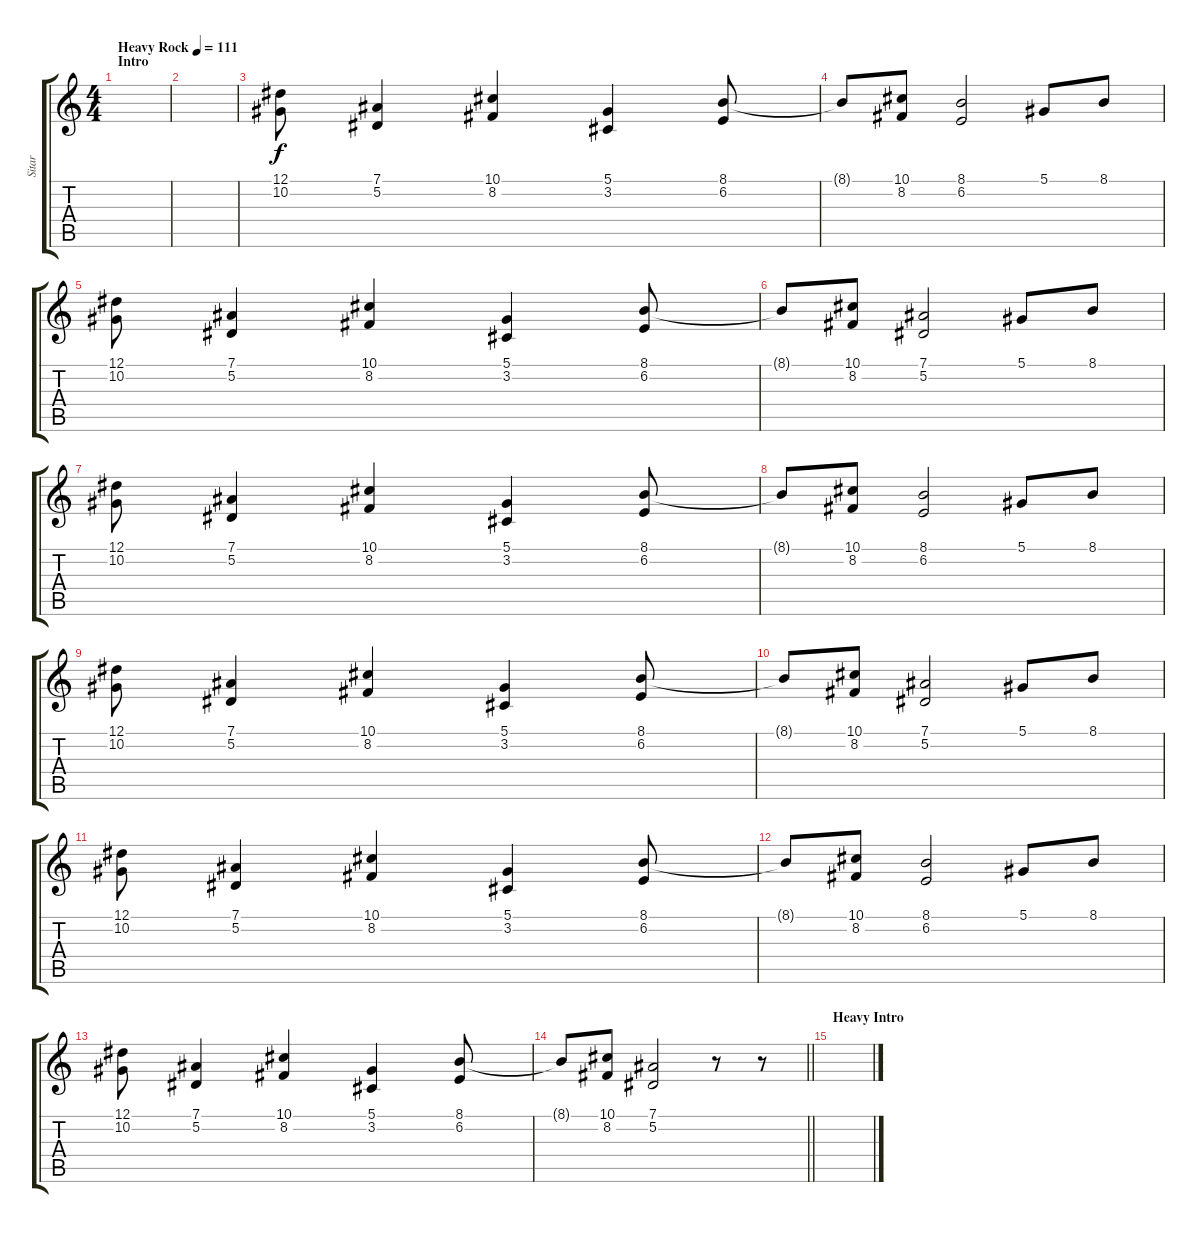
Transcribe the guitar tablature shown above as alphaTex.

\track ("Sitar" "Sitar") {instrument sitar}
\staff {score tabs}
\tuning (Eb4 Bb3 Gb3 Db3 Ab2 Db2) {hide}
\ts (4 4)
\section ("" "Intro")
\tempo (111 "Heavy Rock")
\clef g2
\ks c
|
|
(12.1 10.2).8 (7.1 5.2).4 (10.1 8.2).4 (5.1 3.2).4 (8.1 6.2).8 |
8.1{t}.8 (10.1 8.2).8 (8.1 6.2).2 5.1.8 8.1.8 |
(12.1 10.2).8 (7.1 5.2).4 (10.1 8.2).4 (5.1 3.2).4 (8.1 6.2).8 |
8.1{t}.8 (10.1 8.2).8 (7.1 5.2).2 5.1.8 8.1.8 |
(12.1 10.2).8{volume 9} (7.1 5.2).4 (10.1 8.2).4 (5.1 3.2).4 (8.1 6.2).8 |
8.1{t}.8 (10.1 8.2).8 (8.1 6.2).2 5.1.8 8.1.8 |
(12.1 10.2).8 (7.1 5.2).4 (10.1 8.2).4 (5.1 3.2).4 (8.1 6.2).8 |
8.1{t}.8 (10.1 8.2).8 (7.1 5.2).2 5.1.8 8.1.8 |
(12.1 10.2).8 (7.1 5.2).4 (10.1 8.2).4 (5.1 3.2).4 (8.1 6.2).8 |
8.1{t}.8 (10.1 8.2).8 (8.1 6.2).2 5.1.8 8.1.8 |
(12.1 10.2).8 (7.1 5.2).4 (10.1 8.2).4 (5.1 3.2).4 (8.1 6.2).8 |
\barLineRight lightlight
8.1{t}.8 (10.1 8.2).8 (7.1 5.2).2 r.8 r.8 |
\section ("" "Heavy Intro")
